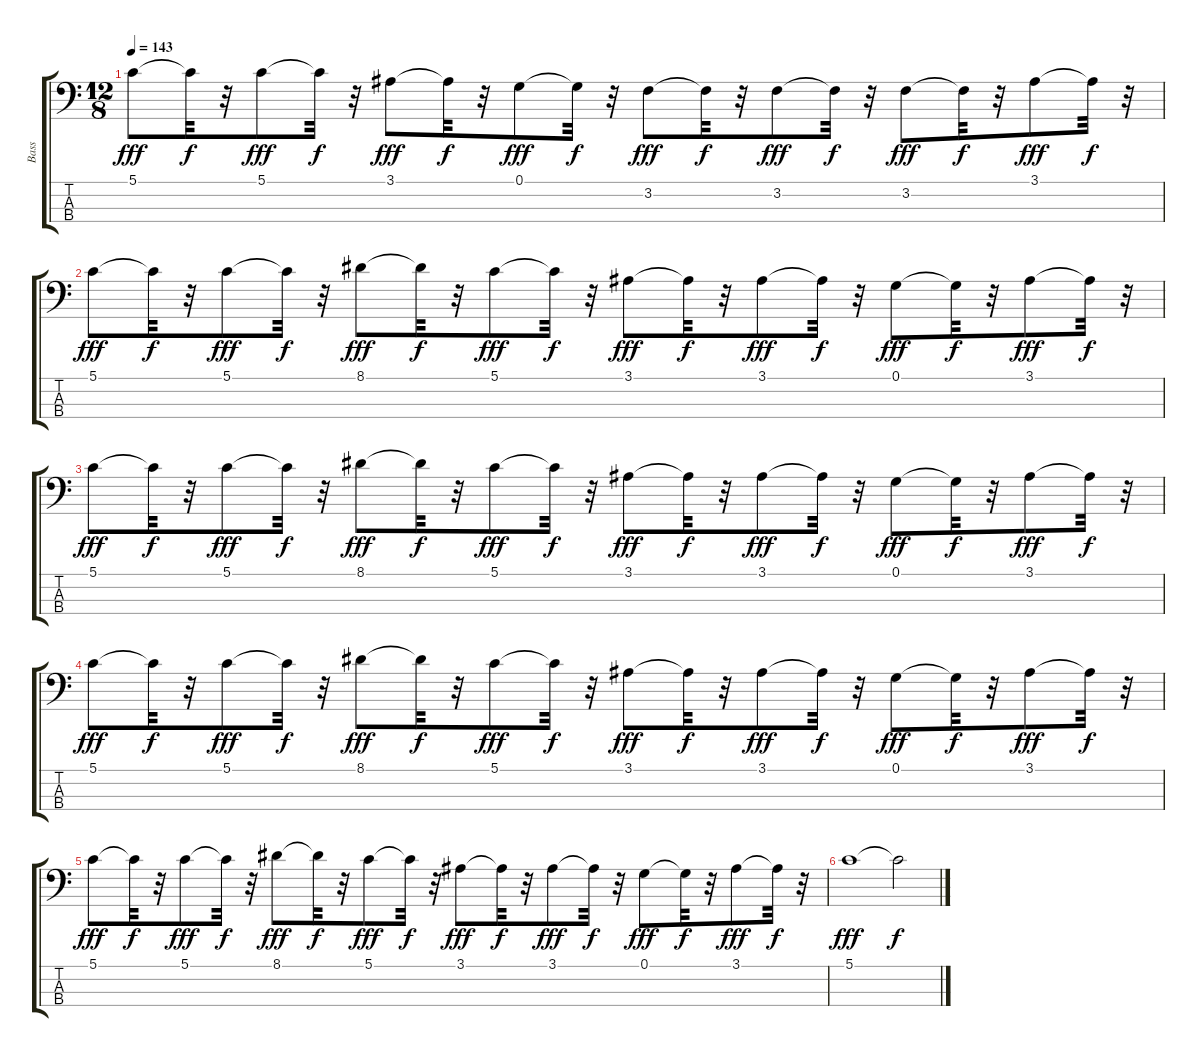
\track ("Bass" "Bass") {instrument electricbassfinger}
\staff {score tabs}
\tuning (G2 D2 A1 E1) {hide}
\ts (12 8)
\tempo 143
\clef f4
\ks c
5.1.8{dy fff} 5.1{t}.32{dy f} r.32 5.1.8{dy fff} 5.1{t}.32{dy f} r.32 3.1.8{dy fff} 3.1{t}.32{dy f} r.32 0.1.8{dy fff} 0.1{t}.32{dy f} r.32 3.2.8{dy fff} 3.2{t}.32{dy f} r.32 3.2.8{dy fff} 3.2{t}.32{dy f} r.32 3.2.8{dy fff} 3.2{t}.32{dy f} r.32 3.1.8{dy fff} 3.1{t}.32{dy f} r.32 |
5.1.8{dy fff} 5.1{t}.32{dy f} r.32 5.1.8{dy fff} 5.1{t}.32{dy f} r.32 8.1.8{dy fff} 8.1{t}.32{dy f} r.32 5.1.8{dy fff} 5.1{t}.32{dy f} r.32 3.1.8{dy fff} 3.1{t}.32{dy f} r.32 3.1.8{dy fff} 3.1{t}.32{dy f} r.32 0.1.8{dy fff} 0.1{t}.32{dy f} r.32 3.1.8{dy fff} 3.1{t}.32{dy f} r.32 |
5.1.8{dy fff} 5.1{t}.32{dy f} r.32 5.1.8{dy fff} 5.1{t}.32{dy f} r.32 8.1.8{dy fff} 8.1{t}.32{dy f} r.32 5.1.8{dy fff} 5.1{t}.32{dy f} r.32 3.1.8{dy fff} 3.1{t}.32{dy f} r.32 3.1.8{dy fff} 3.1{t}.32{dy f} r.32 0.1.8{dy fff} 0.1{t}.32{dy f} r.32 3.1.8{dy fff} 3.1{t}.32{dy f} r.32 |
5.1.8{dy fff} 5.1{t}.32{dy f} r.32 5.1.8{dy fff} 5.1{t}.32{dy f} r.32 8.1.8{dy fff} 8.1{t}.32{dy f} r.32 5.1.8{dy fff} 5.1{t}.32{dy f} r.32 3.1.8{dy fff} 3.1{t}.32{dy f} r.32 3.1.8{dy fff} 3.1{t}.32{dy f} r.32 0.1.8{dy fff} 0.1{t}.32{dy f} r.32 3.1.8{dy fff} 3.1{t}.32{dy f} r.32 |
5.1.8{dy fff} 5.1{t}.32{dy f} r.32 5.1.8{dy fff} 5.1{t}.32{dy f} r.32 8.1.8{dy fff} 8.1{t}.32{dy f} r.32 5.1.8{dy fff} 5.1{t}.32{dy f} r.32 3.1.8{dy fff} 3.1{t}.32{dy f} r.32 3.1.8{dy fff} 3.1{t}.32{dy f} r.32 0.1.8{dy fff} 0.1{t}.32{dy f} r.32 3.1.8{dy fff} 3.1{t}.32{dy f} r.32 |
5.1.1{dy fff} 5.1{t}.2{dy f}
